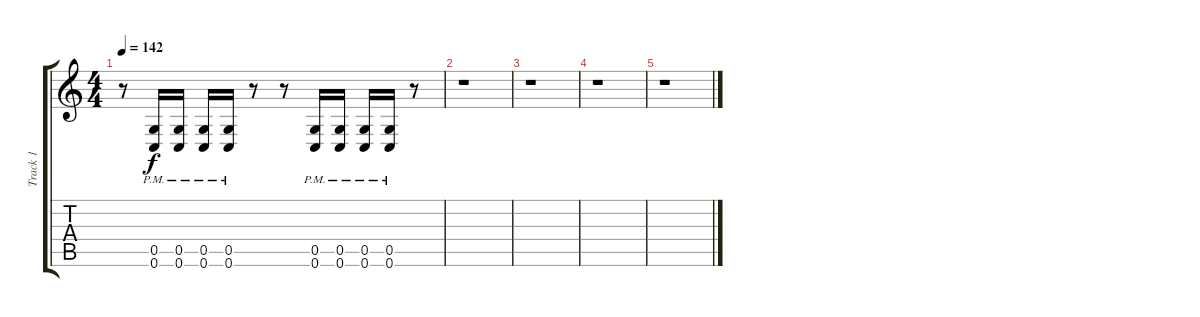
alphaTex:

\track ("Track 1" "Track 1") {instrument distortionguitar}
\staff {score tabs}
\tuning (D4 A3 F3 C3 G2 C2) {hide}
\ts (4 4)
\tempo 142
\clef g2
\ks c
r.8{dy f} (0.5{pm} 0.6{pm}).16 (0.5{pm} 0.6{pm}).16 (0.5{pm} 0.6{pm}).16 (0.5{pm} 0.6{pm}).16 r.8 r.8 (0.5{pm} 0.6{pm}).16 (0.5{pm} 0.6{pm}).16 (0.5{pm} 0.6{pm}).16 (0.5{pm} 0.6{pm}).16 r.8 |
r.1 |
r.1 |
r.1 |
r.1
